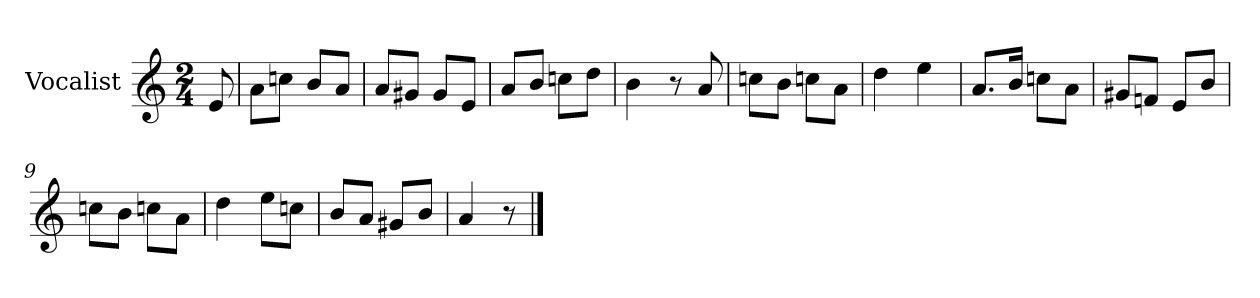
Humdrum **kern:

**kern
*part1
*staff1
*I"Vocalist
*k[]
*a:
*M2/4
=
8e
=1
8aL
8ccnJ
8bL
8aJ
=2
8aL
8g#XJ
8g#L
8eJ
=3
8aL
8bJ
8ccnL
8ddJ
=4
4b
8r
8a
=5
8ccnL
8bJ
8ccnL
8aJ
=6
4dd
4ee
=7
8.aL
16bJk
8ccnL
8aJ
=8
8g#XL
8fnJ
8eL
8bJ
=9
8ccnL
8bJ
8ccnL
8aJ
=10
4dd
8eeL
8ccnJ
=11
8bL
8aJ
8g#XL
8bJ
=12
4a
8r
==
*-
